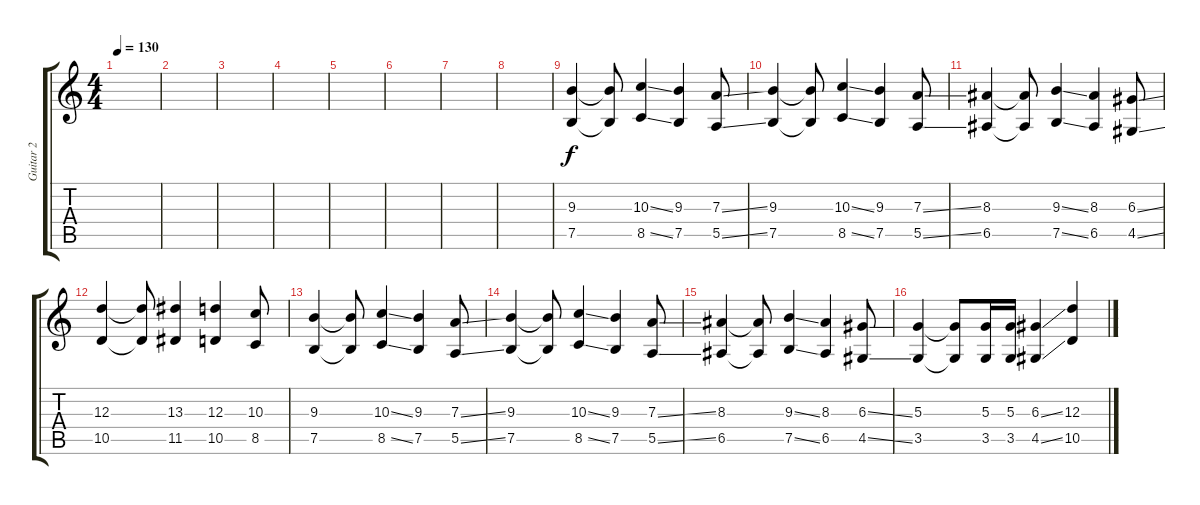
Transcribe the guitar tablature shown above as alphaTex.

\track ("Guitar 2" "Guitar 2") {instrument distortionguitar}
\staff {score tabs}
\tuning (B3 Gb3 D3 A2 E2 B1) {hide}
\ts (4 4)
\tempo 130
\clef g2
\ks c
|
|
|
|
|
|
|
|
(9.3 7.5).4 (9.3{t} 7.5{t}).8 (10.3{ss} 8.5{ss}).4 (9.3 7.5).4 (7.3{ss} 5.5{ss}).8 |
(9.3 7.5).4 (9.3{t} 7.5{t}).8 (10.3{ss} 8.5{ss}).4 (9.3 7.5).4 (7.3{ss} 5.5{ss}).8 |
(8.3 6.5).4 (8.3{t} 6.5{t}).8 (9.3{ss} 7.5{ss}).4 (8.3 6.5).4 (6.3{ss} 4.5{ss}).8 |
(12.3 10.5).4 (12.3{t} 10.5{t}).8 (13.3 11.5).4 (12.3 10.5).4 (10.3 8.5).8 |
(9.3 7.5).4 (9.3{t} 7.5{t}).8 (10.3{ss} 8.5{ss}).4 (9.3 7.5).4 (7.3{ss} 5.5{ss}).8 |
(9.3 7.5).4 (9.3{t} 7.5{t}).8 (10.3{ss} 8.5{ss}).4 (9.3 7.5).4 (7.3{ss} 5.5{ss}).8 |
(8.3 6.5).4 (8.3{t} 6.5{t}).8 (9.3{ss} 7.5{ss}).4 (8.3 6.5).4 (6.3{ss} 4.5{ss}).8 |
(5.3 3.5).4 (5.3{t} 3.5{t}).8 (5.3 3.5).16 (5.3 3.5).16 (6.3{ss} 4.5{ss}).4 (12.3 10.5).4
